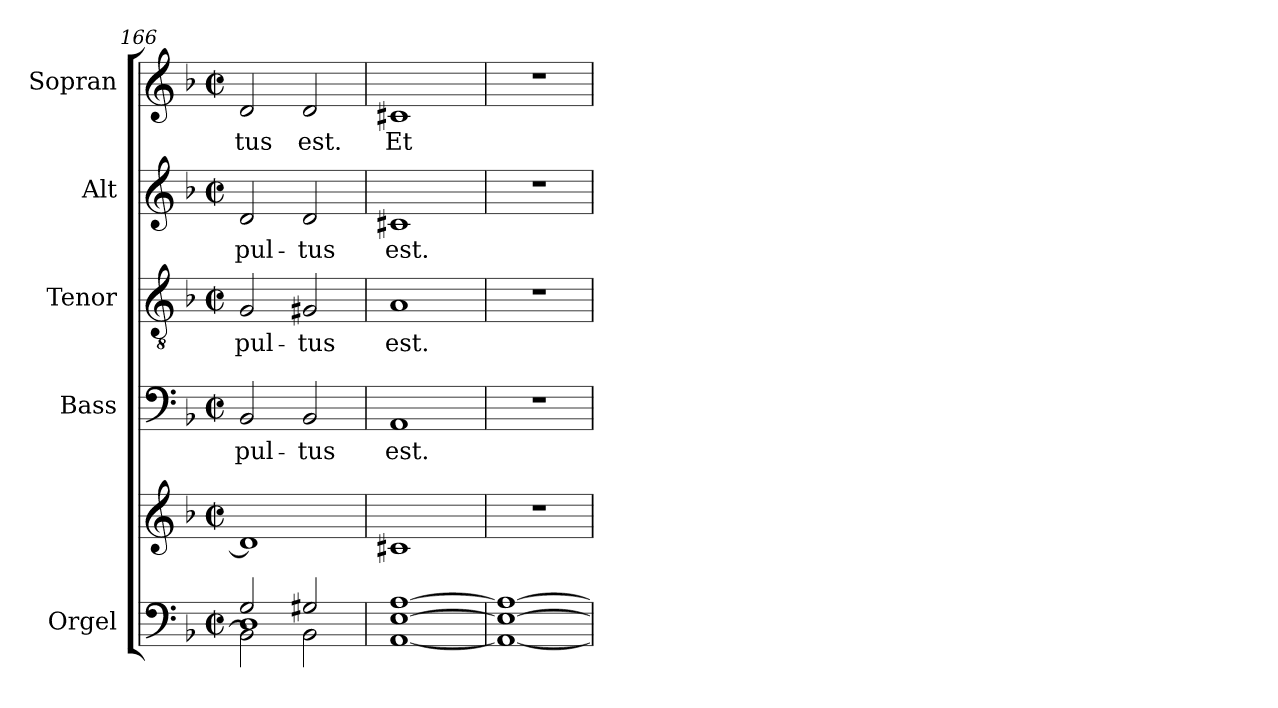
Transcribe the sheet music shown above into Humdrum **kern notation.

**kern	**kern	**kern	**text	**kern	**text	**kern	**text	**kern	**text
*part5	*part5	*part4	*part4	*part3	*part3	*part2	*part2	*part1	*part1
*staff6	*staff5	*staff4	*staff4	*staff3	*staff3	*staff2	*staff2	*staff1	*staff1
*I"Orgel	*	*I"Bass	*	*I"Tenor	*	*I"Alt	*	*I"Sopran	*
*I'Org.	*	*I'B.	*	*I'T.	*	*I'A.	*	*I'S.	*
!!LO:PB:g=z
*clefF4	*clefG2	*clefF4	*	*clefGv2	*	*clefG2	*	*clefG2	*
*k[b-]	*k[b-]	*k[b-]	*	*k[b-]	*	*k[b-]	*	*k[b-]	*
*F:	*F:	*F:	*	*F:	*	*F:	*	*F:	*
*M2/2	*M2/2	*M2/2	*	*M2/2	*	*M2/2	*	*M2/2	*
*met(c|)	*met(c|)	*met(c|)	*	*met(c|)	*	*met(c|)	*	*met(c|)	*
=166	=166	=166	=166	=166	=166	=166	=166	=166	=166
*^	*	*	*	*	*	*	*	*	*
*	*^	*	*	*	*	*	*	*	*	*
!	!	!	!	!	!LO:LY:b	!	!LO:LY:b	!	!LO:LY:b	!	!LO:LY:b
2G/	2BB-\]	1D	1d]	2BB-/	-pul-	2G/	-pul-	2d/	-pul-	2d/	-tus
!	!	!	!	!	!LO:LY:b	!	!LO:LY:b	!	!LO:LY:b	!	!LO:LY:b
2G#X/	2BB-\	.	.	2BB-/	-tus	2G#X/	-tus	2d/	-tus	2d/	est.
*	*v	*v	*	*	*	*	*	*	*	*	*
=167	=167	=167	=167	=167	=167	=167	=167	=167	=167	=167
!	!	!	!	!LO:LY:b	!	!LO:LY:b	!	!LO:LY:b	!	!LO:LY:b
[>1E [>1A	[<1AA	1c#X	1AA	est.	1A	est.	1c#X	est.	1c#X	Et
=168	=168	=168	=168	=168	=168	=168	=168	=168	=168	=168
1E_ 1A_	1AA_	1r	1r	.	1r	.	1r	.	1r	.
*v	*v	*	*	*	*	*	*	*	*	*
=	=	=	=	=	=	=	=	=	=
*-	*-	*-	*-	*-	*-	*-	*-	*-	*-
